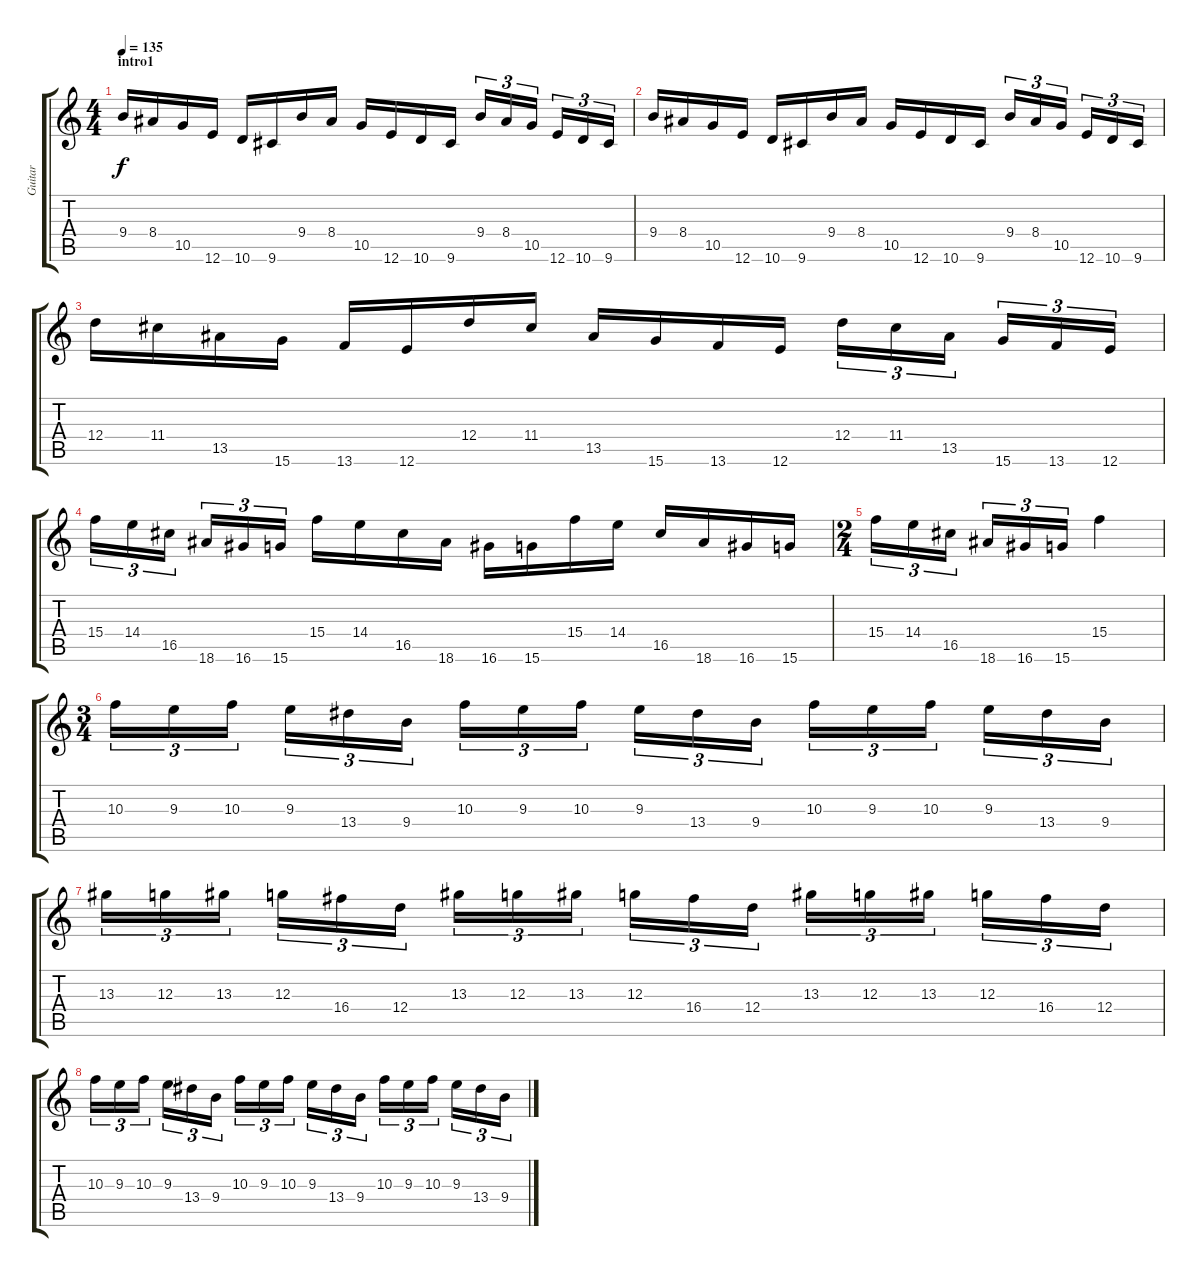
\track ("Guitar" "Guitar") {instrument distortionguitar}
\staff {score tabs}
\tuning (E4 B3 G3 D3 A2 E2) {hide}
\ts (4 4)
\section ("" "intro1")
\tempo 135
\clef g2
\ks c
9.4.16{dy f instrument distortionguitar} 8.4.16 10.5.16 12.6.16 10.6.16 9.6.16 9.4.16 8.4.16 10.5.16 12.6.16 10.6.16 9.6.16 9.4.16{tu (3 2)} 8.4.16{tu (3 2)} 10.5.16{tu (3 2) beam splitsecondary} 12.6.16{tu (3 2)} 10.6.16{tu (3 2)} 9.6.16{tu (3 2)} |
9.4.16 8.4.16 10.5.16 12.6.16 10.6.16 9.6.16 9.4.16 8.4.16 10.5.16 12.6.16 10.6.16 9.6.16 9.4.16{tu (3 2)} 8.4.16{tu (3 2)} 10.5.16{tu (3 2) beam splitsecondary} 12.6.16{tu (3 2)} 10.6.16{tu (3 2)} 9.6.16{tu (3 2)} |
12.4.16 11.4.16 13.5.16 15.6.16 13.6.16 12.6.16 12.4.16 11.4.16 13.5.16 15.6.16 13.6.16 12.6.16 12.4.16{tu (3 2)} 11.4.16{tu (3 2)} 13.5.16{tu (3 2) beam splitsecondary} 15.6.16{tu (3 2)} 13.6.16{tu (3 2)} 12.6.16{tu (3 2)} |
15.4.16{tu (3 2)} 14.4.16{tu (3 2)} 16.5.16{tu (3 2) beam splitsecondary} 18.6.16{tu (3 2)} 16.6.16{tu (3 2)} 15.6.16{tu (3 2)} 15.4.16 14.4.16 16.5.16 18.6.16 16.6.16 15.6.16 15.4.16 14.4.16 16.5.16 18.6.16 16.6.16 15.6.16 |
\ts (2 4)
15.4.16{tu (3 2)} 14.4.16{tu (3 2)} 16.5.16{tu (3 2) beam splitsecondary} 18.6.16{tu (3 2)} 16.6.16{tu (3 2)} 15.6.16{tu (3 2)} 15.4.4 |
\ts (3 4)
10.3.16{tu (3 2)} 9.3.16{tu (3 2)} 10.3.16{tu (3 2) beam splitsecondary} 9.3.16{tu (3 2)} 13.4.16{tu (3 2)} 9.4.16{tu (3 2)} 10.3.16{tu (3 2)} 9.3.16{tu (3 2)} 10.3.16{tu (3 2) beam splitsecondary} 9.3.16{tu (3 2)} 13.4.16{tu (3 2)} 9.4.16{tu (3 2)} 10.3.16{tu (3 2)} 9.3.16{tu (3 2)} 10.3.16{tu (3 2) beam splitsecondary} 9.3.16{tu (3 2)} 13.4.16{tu (3 2)} 9.4.16{tu (3 2)} |
13.3.16{tu (3 2)} 12.3.16{tu (3 2)} 13.3.16{tu (3 2) beam splitsecondary} 12.3.16{tu (3 2)} 16.4.16{tu (3 2)} 12.4.16{tu (3 2)} 13.3.16{tu (3 2)} 12.3.16{tu (3 2)} 13.3.16{tu (3 2) beam splitsecondary} 12.3.16{tu (3 2)} 16.4.16{tu (3 2)} 12.4.16{tu (3 2)} 13.3.16{tu (3 2)} 12.3.16{tu (3 2)} 13.3.16{tu (3 2) beam splitsecondary} 12.3.16{tu (3 2)} 16.4.16{tu (3 2)} 12.4.16{tu (3 2)} |
10.3.16{tu (3 2)} 9.3.16{tu (3 2)} 10.3.16{tu (3 2) beam splitsecondary} 9.3.16{tu (3 2)} 13.4.16{tu (3 2)} 9.4.16{tu (3 2)} 10.3.16{tu (3 2)} 9.3.16{tu (3 2)} 10.3.16{tu (3 2) beam splitsecondary} 9.3.16{tu (3 2)} 13.4.16{tu (3 2)} 9.4.16{tu (3 2)} 10.3.16{tu (3 2)} 9.3.16{tu (3 2)} 10.3.16{tu (3 2) beam splitsecondary} 9.3.16{tu (3 2)} 13.4.16{tu (3 2)} 9.4.16{tu (3 2)}
